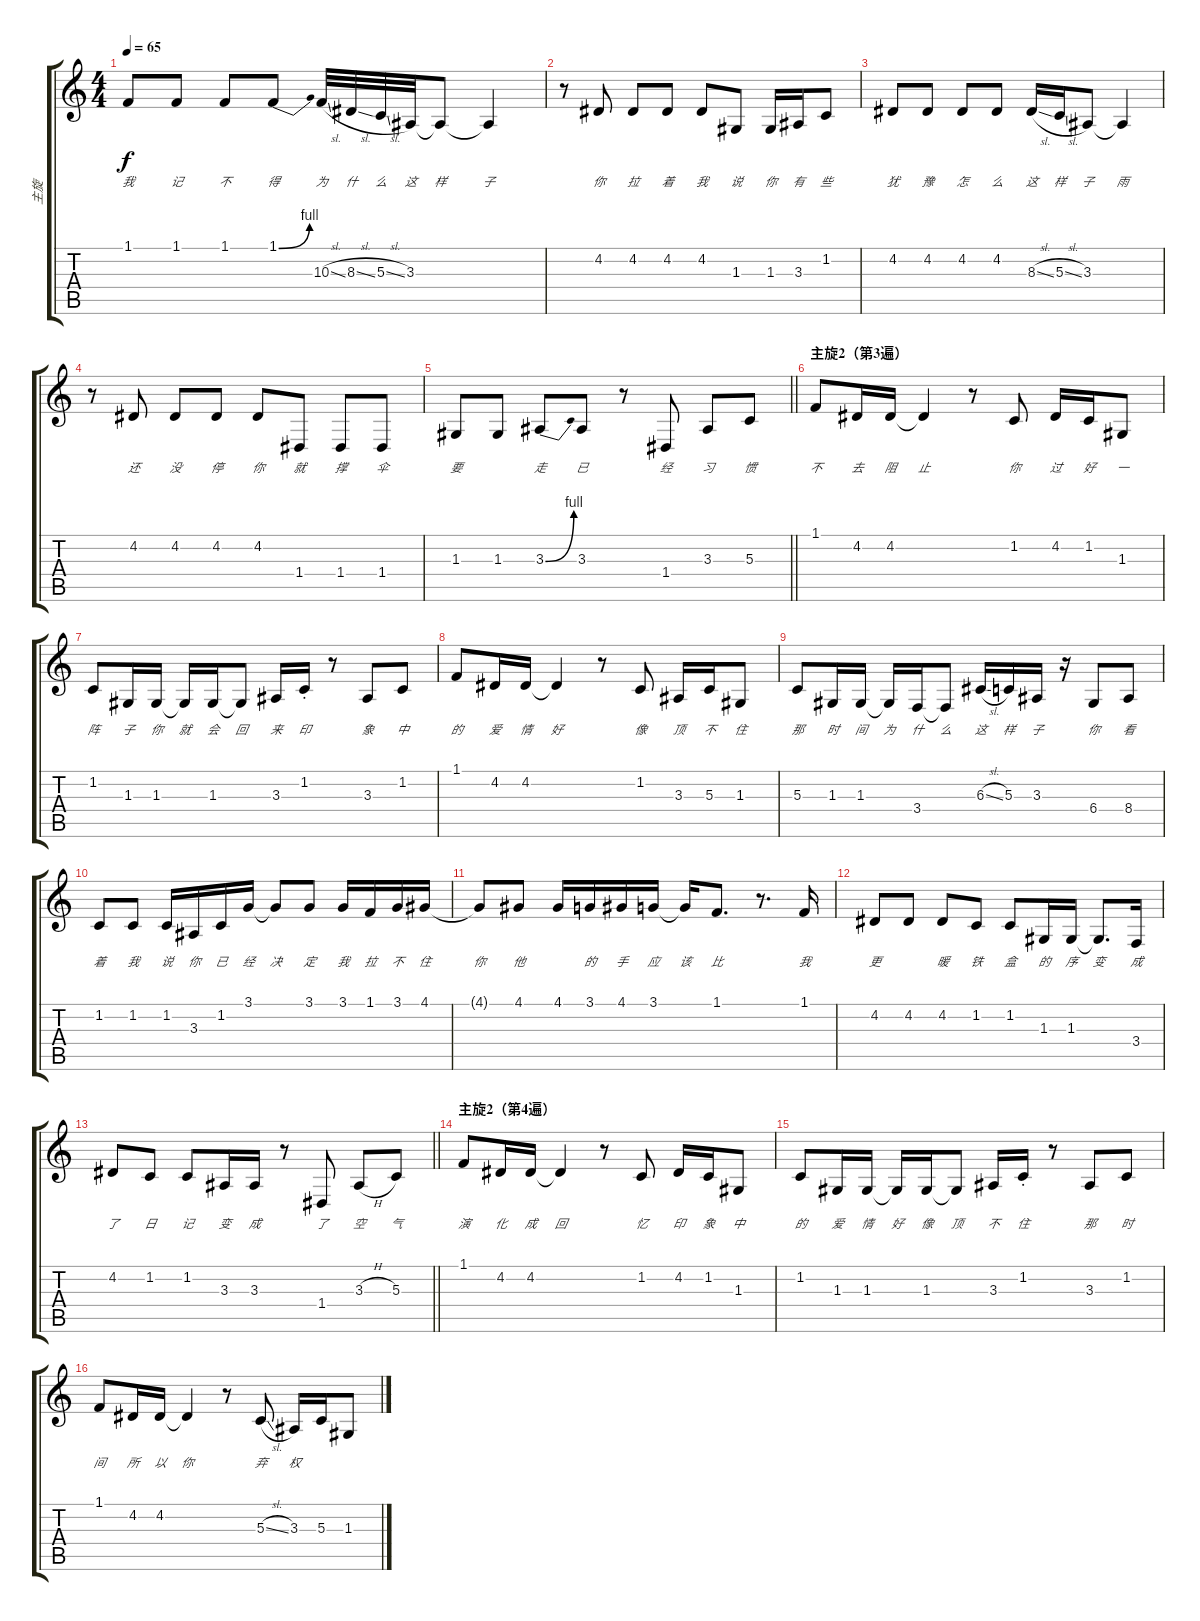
\track ("主旋" "主旋") {instrument violin}
\staff {score tabs}
\tuning (E4 B3 G3 D3 A2 E2) {hide}
\ts (4 4)
\tempo 65
\clef g2
\ks c
1.1.8{lyrics (0 "我") lyrics (1 "") lyrics (2 "") lyrics (3 "") lyrics (4 "") dy f} 1.1.8{lyrics (0 "记") lyrics (1 "") lyrics (2 "") lyrics (3 "") lyrics (4 "")} 1.1.8{lyrics (0 "不") lyrics (1 "") lyrics (2 "") lyrics (3 "") lyrics (4 "")} 1.1{be (bend 0 0 60 4)}.8{lyrics (0 "得") lyrics (1 "") lyrics (2 "") lyrics (3 "") lyrics (4 "")} 10.3{sl}.32{lyrics (0 "为") lyrics (1 "") lyrics (2 "") lyrics (3 "") lyrics (4 "")} 8.3{sl}.32{lyrics (0 "什") lyrics (1 "") lyrics (2 "") lyrics (3 "") lyrics (4 "")} 5.3{sl}.32{lyrics (0 "么") lyrics (1 "") lyrics (2 "") lyrics (3 "") lyrics (4 "")} 3.3.32{lyrics (0 "这") lyrics (1 "") lyrics (2 "") lyrics (3 "") lyrics (4 "")} 3.3{t}.8{lyrics (0 "样") lyrics (1 "") lyrics (2 "") lyrics (3 "") lyrics (4 "")} 3.3{t}.4{lyrics (0 "子") lyrics (1 "") lyrics (2 "") lyrics (3 "") lyrics (4 "")} |
r.8 4.2.8{lyrics (0 "你") lyrics (1 "") lyrics (2 "") lyrics (3 "") lyrics (4 "")} 4.2.8{lyrics (0 "拉") lyrics (1 "") lyrics (2 "") lyrics (3 "") lyrics (4 "")} 4.2.8{lyrics (0 "着") lyrics (1 "") lyrics (2 "") lyrics (3 "") lyrics (4 "")} 4.2.8{lyrics (0 "我") lyrics (1 "") lyrics (2 "") lyrics (3 "") lyrics (4 "")} 1.3.8{lyrics (0 "说") lyrics (1 "") lyrics (2 "") lyrics (3 "") lyrics (4 "")} 1.3.16{lyrics (0 "你") lyrics (1 "") lyrics (2 "") lyrics (3 "") lyrics (4 "")} 3.3.16{lyrics (0 "有") lyrics (1 "") lyrics (2 "") lyrics (3 "") lyrics (4 "")} 1.2.8{lyrics (0 "些") lyrics (1 "") lyrics (2 "") lyrics (3 "") lyrics (4 "")} |
4.2.8{lyrics (0 "犹") lyrics (1 "") lyrics (2 "") lyrics (3 "") lyrics (4 "")} 4.2.8{lyrics (0 "豫") lyrics (1 "") lyrics (2 "") lyrics (3 "") lyrics (4 "")} 4.2.8{lyrics (0 "怎") lyrics (1 "") lyrics (2 "") lyrics (3 "") lyrics (4 "")} 4.2.8{lyrics (0 "么") lyrics (1 "") lyrics (2 "") lyrics (3 "") lyrics (4 "")} 8.3{sl}.16{lyrics (0 "这") lyrics (1 "") lyrics (2 "") lyrics (3 "") lyrics (4 "")} 5.3{sl}.16{lyrics (0 "样") lyrics (1 "") lyrics (2 "") lyrics (3 "") lyrics (4 "")} 3.3.8{lyrics (0 "子") lyrics (1 "") lyrics (2 "") lyrics (3 "") lyrics (4 "")} 3.3{t}.4{lyrics (0 "雨") lyrics (1 "") lyrics (2 "") lyrics (3 "") lyrics (4 "")} |
r.8 4.2.8{lyrics (0 "还") lyrics (1 "") lyrics (2 "") lyrics (3 "") lyrics (4 "")} 4.2.8{lyrics (0 "没") lyrics (1 "") lyrics (2 "") lyrics (3 "") lyrics (4 "")} 4.2.8{lyrics (0 "停") lyrics (1 "") lyrics (2 "") lyrics (3 "") lyrics (4 "")} 4.2.8{lyrics (0 "你") lyrics (1 "") lyrics (2 "") lyrics (3 "") lyrics (4 "")} 1.4.8{lyrics (0 "就") lyrics (1 "") lyrics (2 "") lyrics (3 "") lyrics (4 "")} 1.4.8{lyrics (0 "撑") lyrics (1 "") lyrics (2 "") lyrics (3 "") lyrics (4 "")} 1.4.8{lyrics (0 "伞") lyrics (1 "") lyrics (2 "") lyrics (3 "") lyrics (4 "")} |
\barLineRight lightlight
1.3.8{lyrics (0 "要") lyrics (1 "") lyrics (2 "") lyrics (3 "") lyrics (4 "")} 1.3.8{lyrics (0 "") lyrics (1 "") lyrics (2 "") lyrics (3 "") lyrics (4 "")} 3.3{be (bend 0 0 60 4)}.8{lyrics (0 "走") lyrics (1 "") lyrics (2 "") lyrics (3 "") lyrics (4 "")} 3.3.8{lyrics (0 "已") lyrics (1 "") lyrics (2 "") lyrics (3 "") lyrics (4 "")} r.8 1.4.8{lyrics (0 "经") lyrics (1 "") lyrics (2 "") lyrics (3 "") lyrics (4 "")} 3.3.8{lyrics (0 "习") lyrics (1 "") lyrics (2 "") lyrics (3 "") lyrics (4 "")} 5.3.8{lyrics (0 "惯") lyrics (1 "") lyrics (2 "") lyrics (3 "") lyrics (4 "")} |
\section ("" "主旋2（第3遍）")
1.1.8{lyrics (0 "不") lyrics (1 "") lyrics (2 "") lyrics (3 "") lyrics (4 "")} 4.2.16{lyrics (0 "去") lyrics (1 "") lyrics (2 "") lyrics (3 "") lyrics (4 "")} 4.2.16{lyrics (0 "阻") lyrics (1 "") lyrics (2 "") lyrics (3 "") lyrics (4 "")} 4.2{t}.4{lyrics (0 "止") lyrics (1 "") lyrics (2 "") lyrics (3 "") lyrics (4 "")} r.8 1.2.8{lyrics (0 "你") lyrics (1 "") lyrics (2 "") lyrics (3 "") lyrics (4 "")} 4.2.16{lyrics (0 "过") lyrics (1 "") lyrics (2 "") lyrics (3 "") lyrics (4 "")} 1.2.16{lyrics (0 "好") lyrics (1 "") lyrics (2 "") lyrics (3 "") lyrics (4 "")} 1.3.8{lyrics (0 "一") lyrics (1 "") lyrics (2 "") lyrics (3 "") lyrics (4 "")} |
1.2.8{lyrics (0 "阵") lyrics (1 "") lyrics (2 "") lyrics (3 "") lyrics (4 "")} 1.3.16{lyrics (0 "子") lyrics (1 "") lyrics (2 "") lyrics (3 "") lyrics (4 "")} 1.3.16{lyrics (0 "你") lyrics (1 "") lyrics (2 "") lyrics (3 "") lyrics (4 "")} 1.3{t}.16{lyrics (0 "就") lyrics (1 "") lyrics (2 "") lyrics (3 "") lyrics (4 "")} 1.3.16{lyrics (0 "会") lyrics (1 "") lyrics (2 "") lyrics (3 "") lyrics (4 "")} 1.3{t}.8{lyrics (0 "回") lyrics (1 "") lyrics (2 "") lyrics (3 "") lyrics (4 "")} 3.3.16{lyrics (0 "来") lyrics (1 "") lyrics (2 "") lyrics (3 "") lyrics (4 "")} 1.2{st}.16{lyrics (0 "印") lyrics (1 "") lyrics (2 "") lyrics (3 "") lyrics (4 "")} r.8 3.3.8{lyrics (0 "象") lyrics (1 "") lyrics (2 "") lyrics (3 "") lyrics (4 "")} 1.2.8{lyrics (0 "中") lyrics (1 "") lyrics (2 "") lyrics (3 "") lyrics (4 "")} |
1.1.8{lyrics (0 "的") lyrics (1 "") lyrics (2 "") lyrics (3 "") lyrics (4 "")} 4.2.16{lyrics (0 "爱") lyrics (1 "") lyrics (2 "") lyrics (3 "") lyrics (4 "")} 4.2.16{lyrics (0 "情") lyrics (1 "") lyrics (2 "") lyrics (3 "") lyrics (4 "")} 4.2{t}.4{lyrics (0 "好") lyrics (1 "") lyrics (2 "") lyrics (3 "") lyrics (4 "")} r.8 1.2.8{lyrics (0 "像") lyrics (1 "") lyrics (2 "") lyrics (3 "") lyrics (4 "")} 3.3.16{lyrics (0 "顶") lyrics (1 "") lyrics (2 "") lyrics (3 "") lyrics (4 "")} 5.3.16{lyrics (0 "不") lyrics (1 "") lyrics (2 "") lyrics (3 "") lyrics (4 "")} 1.3.8{lyrics (0 "住") lyrics (1 "") lyrics (2 "") lyrics (3 "") lyrics (4 "")} |
5.3.8{lyrics (0 "那") lyrics (1 "") lyrics (2 "") lyrics (3 "") lyrics (4 "")} 1.3.16{lyrics (0 "时") lyrics (1 "") lyrics (2 "") lyrics (3 "") lyrics (4 "")} 1.3.16{lyrics (0 "间") lyrics (1 "") lyrics (2 "") lyrics (3 "") lyrics (4 "")} 1.3{t}.16{lyrics (0 "为") lyrics (1 "") lyrics (2 "") lyrics (3 "") lyrics (4 "")} 3.4.16{lyrics (0 "什") lyrics (1 "") lyrics (2 "") lyrics (3 "") lyrics (4 "")} 3.4{t}.8{lyrics (0 "么") lyrics (1 "") lyrics (2 "") lyrics (3 "") lyrics (4 "")} 6.3{sl}.16{lyrics (0 "这") lyrics (1 "") lyrics (2 "") lyrics (3 "") lyrics (4 "")} 5.3.16{lyrics (0 "样") lyrics (1 "") lyrics (2 "") lyrics (3 "") lyrics (4 "")} 3.3.16{lyrics (0 "子") lyrics (1 "") lyrics (2 "") lyrics (3 "") lyrics (4 "")} r.16 6.4.8{lyrics (0 "你") lyrics (1 "") lyrics (2 "") lyrics (3 "") lyrics (4 "")} 8.4.8{lyrics (0 "看") lyrics (1 "") lyrics (2 "") lyrics (3 "") lyrics (4 "")} |
1.2.8{lyrics (0 "着") lyrics (1 "") lyrics (2 "") lyrics (3 "") lyrics (4 "")} 1.2.8{lyrics (0 "我") lyrics (1 "") lyrics (2 "") lyrics (3 "") lyrics (4 "")} 1.2.16{lyrics (0 "说") lyrics (1 "") lyrics (2 "") lyrics (3 "") lyrics (4 "")} 3.3.16{lyrics (0 "你") lyrics (1 "") lyrics (2 "") lyrics (3 "") lyrics (4 "")} 1.2.16{lyrics (0 "已") lyrics (1 "") lyrics (2 "") lyrics (3 "") lyrics (4 "")} 3.1.16{lyrics (0 "经") lyrics (1 "") lyrics (2 "") lyrics (3 "") lyrics (4 "")} 3.1{t}.8{lyrics (0 "决") lyrics (1 "") lyrics (2 "") lyrics (3 "") lyrics (4 "")} 3.1.8{lyrics (0 "定") lyrics (1 "") lyrics (2 "") lyrics (3 "") lyrics (4 "")} 3.1.16{lyrics (0 "我") lyrics (1 "") lyrics (2 "") lyrics (3 "") lyrics (4 "")} 1.1.16{lyrics (0 "拉") lyrics (1 "") lyrics (2 "") lyrics (3 "") lyrics (4 "")} 3.1.16{lyrics (0 "不") lyrics (1 "") lyrics (2 "") lyrics (3 "") lyrics (4 "")} 4.1.16{lyrics (0 "住") lyrics (1 "") lyrics (2 "") lyrics (3 "") lyrics (4 "")} |
4.1{t}.8{lyrics (0 "你") lyrics (1 "") lyrics (2 "") lyrics (3 "") lyrics (4 "")} 4.1.8{lyrics (0 "他") lyrics (1 "") lyrics (2 "") lyrics (3 "") lyrics (4 "")} 4.1.16{lyrics (0 "") lyrics (1 "") lyrics (2 "") lyrics (3 "") lyrics (4 "")} 3.1.16{lyrics (0 "的") lyrics (1 "") lyrics (2 "") lyrics (3 "") lyrics (4 "")} 4.1.16{lyrics (0 "手") lyrics (1 "") lyrics (2 "") lyrics (3 "") lyrics (4 "")} 3.1.16{lyrics (0 "应") lyrics (1 "") lyrics (2 "") lyrics (3 "") lyrics (4 "")} 3.1{t}.16{lyrics (0 "该") lyrics (1 "") lyrics (2 "") lyrics (3 "") lyrics (4 "")} 1.1.8{d lyrics (0 "比") lyrics (1 "") lyrics (2 "") lyrics (3 "") lyrics (4 "")} r.8{d} 1.1.16{lyrics (0 "我") lyrics (1 "") lyrics (2 "") lyrics (3 "") lyrics (4 "")} |
4.2.8{lyrics (0 "更") lyrics (1 "") lyrics (2 "") lyrics (3 "") lyrics (4 "")} 4.2.8{lyrics (0 "") lyrics (1 "") lyrics (2 "") lyrics (3 "") lyrics (4 "")} 4.2.8{lyrics (0 "暖") lyrics (1 "") lyrics (2 "") lyrics (3 "") lyrics (4 "")} 1.2.8{lyrics (0 "铁") lyrics (1 "") lyrics (2 "") lyrics (3 "") lyrics (4 "")} 1.2.8{lyrics (0 "盒") lyrics (1 "") lyrics (2 "") lyrics (3 "") lyrics (4 "")} 1.3.16{lyrics (0 "的") lyrics (1 "") lyrics (2 "") lyrics (3 "") lyrics (4 "")} 1.3.16{lyrics (0 "序") lyrics (1 "") lyrics (2 "") lyrics (3 "") lyrics (4 "")} 1.3{t}.8{d lyrics (0 "变") lyrics (1 "") lyrics (2 "") lyrics (3 "") lyrics (4 "")} 3.4.16{lyrics (0 "成") lyrics (1 "") lyrics (2 "") lyrics (3 "") lyrics (4 "")} |
\barLineRight lightlight
4.2.8{lyrics (0 "了") lyrics (1 "") lyrics (2 "") lyrics (3 "") lyrics (4 "")} 1.2.8{lyrics (0 "日") lyrics (1 "") lyrics (2 "") lyrics (3 "") lyrics (4 "")} 1.2.8{lyrics (0 "记") lyrics (1 "") lyrics (2 "") lyrics (3 "") lyrics (4 "")} 3.3.16{lyrics (0 "变") lyrics (1 "") lyrics (2 "") lyrics (3 "") lyrics (4 "")} 3.3.16{lyrics (0 "成") lyrics (1 "") lyrics (2 "") lyrics (3 "") lyrics (4 "")} r.8 1.4.8{lyrics (0 "了") lyrics (1 "") lyrics (2 "") lyrics (3 "") lyrics (4 "")} 3.3{h}.8{lyrics (0 "空") lyrics (1 "") lyrics (2 "") lyrics (3 "") lyrics (4 "")} 5.3.8{lyrics (0 "气") lyrics (1 "") lyrics (2 "") lyrics (3 "") lyrics (4 "")} |
\section ("" "主旋2（第4遍）")
1.1.8{lyrics (0 "演") lyrics (1 "") lyrics (2 "") lyrics (3 "") lyrics (4 "")} 4.2.16{lyrics (0 "化") lyrics (1 "") lyrics (2 "") lyrics (3 "") lyrics (4 "")} 4.2.16{lyrics (0 "成") lyrics (1 "") lyrics (2 "") lyrics (3 "") lyrics (4 "")} 4.2{t}.4{lyrics (0 "回") lyrics (1 "") lyrics (2 "") lyrics (3 "") lyrics (4 "")} r.8 1.2.8{lyrics (0 "忆") lyrics (1 "") lyrics (2 "") lyrics (3 "") lyrics (4 "")} 4.2.16{lyrics (0 "印") lyrics (1 "") lyrics (2 "") lyrics (3 "") lyrics (4 "")} 1.2.16{lyrics (0 "象") lyrics (1 "") lyrics (2 "") lyrics (3 "") lyrics (4 "")} 1.3.8{lyrics (0 "中") lyrics (1 "") lyrics (2 "") lyrics (3 "") lyrics (4 "")} |
1.2.8{lyrics (0 "的") lyrics (1 "") lyrics (2 "") lyrics (3 "") lyrics (4 "")} 1.3.16{lyrics (0 "爱") lyrics (1 "") lyrics (2 "") lyrics (3 "") lyrics (4 "")} 1.3.16{lyrics (0 "情") lyrics (1 "") lyrics (2 "") lyrics (3 "") lyrics (4 "")} 1.3{t}.16{lyrics (0 "好") lyrics (1 "") lyrics (2 "") lyrics (3 "") lyrics (4 "")} 1.3.16{lyrics (0 "像") lyrics (1 "") lyrics (2 "") lyrics (3 "") lyrics (4 "")} 1.3{t}.8{lyrics (0 "顶") lyrics (1 "") lyrics (2 "") lyrics (3 "") lyrics (4 "")} 3.3.16{lyrics (0 "不") lyrics (1 "") lyrics (2 "") lyrics (3 "") lyrics (4 "")} 1.2{st}.16{lyrics (0 "住") lyrics (1 "") lyrics (2 "") lyrics (3 "") lyrics (4 "")} r.8 3.3.8{lyrics (0 "那") lyrics (1 "") lyrics (2 "") lyrics (3 "") lyrics (4 "")} 1.2.8{lyrics (0 "时") lyrics (1 "") lyrics (2 "") lyrics (3 "") lyrics (4 "")} |
1.1.8{lyrics (0 "间") lyrics (1 "") lyrics (2 "") lyrics (3 "") lyrics (4 "")} 4.2.16{lyrics (0 "所") lyrics (1 "") lyrics (2 "") lyrics (3 "") lyrics (4 "")} 4.2.16{lyrics (0 "以") lyrics (1 "") lyrics (2 "") lyrics (3 "") lyrics (4 "")} 4.2{t}.4{lyrics (0 "你") lyrics (1 "") lyrics (2 "") lyrics (3 "") lyrics (4 "")} r.8 5.3{sl}.8{lyrics (0 "弃") lyrics (1 "") lyrics (2 "") lyrics (3 "") lyrics (4 "")} 3.3.16{lyrics (0 "权") lyrics (1 "") lyrics (2 "") lyrics (3 "") lyrics (4 "")} 5.3.16 1.3.8
